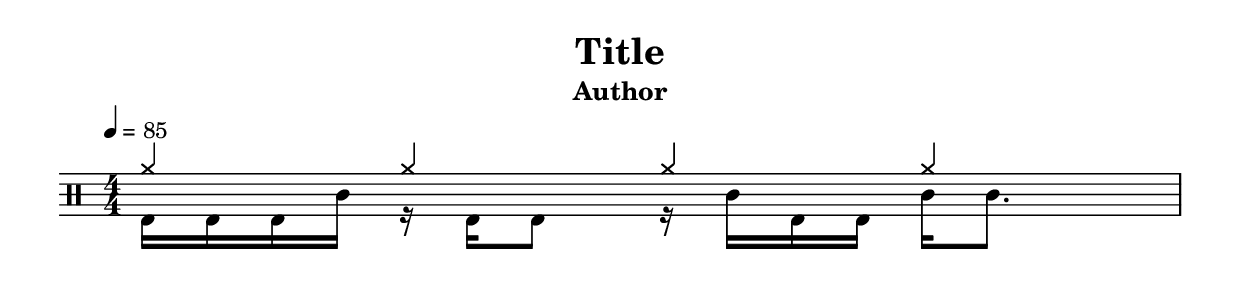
\version "2.18.2"
\include "../layout/layout.ly"

\header {
  title = "Title"
  subtitle = "Author"
}

\score {
  \new DrumStaff <<
    \tempo 4 = 85
    \drummode {
      \time 4/4
      <<
        \new DrumVoice {
          \voiceUP
          hh4 hh4 hh4 hh4
        }
        \new DrumVoice {
          \voiceDOWN
          bd16 bd16 bd16 sn16 r16 bd16 bd8 r16 sn16 bd16 bd16 sn16 sn8.
        }
      >>
      %\break
    }
  >>
}
